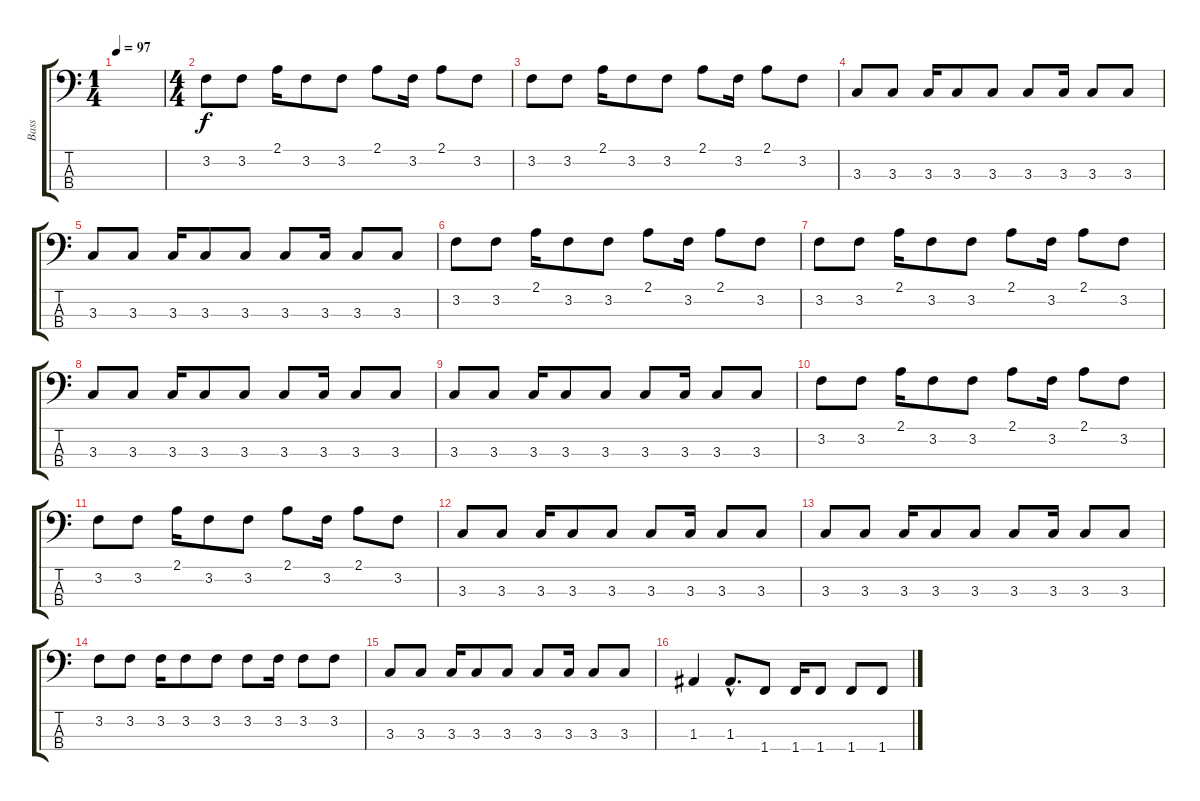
\track ("Bass" "Bass") {instrument electricbasspick}
\staff {score tabs}
\tuning (G2 D2 A1 E1) {hide}
\ts (1 4)
\tempo 97
\clef f4
\ks c
|
\ts (4 4)
3.2.8 3.2.8 2.1.16 3.2.8 3.2.8 2.1.8 3.2.16 2.1.8 3.2.8 |
3.2.8 3.2.8 2.1.16 3.2.8 3.2.8 2.1.8 3.2.16 2.1.8 3.2.8 |
3.3.8 3.3.8 3.3.16 3.3.8 3.3.8 3.3.8 3.3.16 3.3.8 3.3.8 |
3.3.8 3.3.8 3.3.16 3.3.8 3.3.8 3.3.8 3.3.16 3.3.8 3.3.8 |
3.2.8 3.2.8 2.1.16 3.2.8 3.2.8 2.1.8 3.2.16 2.1.8 3.2.8 |
3.2.8 3.2.8 2.1.16 3.2.8 3.2.8 2.1.8 3.2.16 2.1.8 3.2.8 |
3.3.8 3.3.8 3.3.16 3.3.8 3.3.8 3.3.8 3.3.16 3.3.8 3.3.8 |
3.3.8 3.3.8 3.3.16 3.3.8 3.3.8 3.3.8 3.3.16 3.3.8 3.3.8 |
3.2.8 3.2.8 2.1.16 3.2.8 3.2.8 2.1.8 3.2.16 2.1.8 3.2.8 |
3.2.8 3.2.8 2.1.16 3.2.8 3.2.8 2.1.8 3.2.16 2.1.8 3.2.8 |
3.3.8 3.3.8 3.3.16 3.3.8 3.3.8 3.3.8 3.3.16 3.3.8 3.3.8 |
3.3.8 3.3.8 3.3.16 3.3.8 3.3.8 3.3.8 3.3.16 3.3.8 3.3.8 |
3.2.8 3.2.8 3.2.16 3.2.8 3.2.8 3.2.8 3.2.16 3.2.8 3.2.8 |
3.3.8 3.3.8 3.3.16 3.3.8 3.3.8 3.3.8 3.3.16 3.3.8 3.3.8 |
1.3.4 1.3{hac}.8{d} 1.4.8 1.4.16 1.4.8 1.4.8 1.4.8
